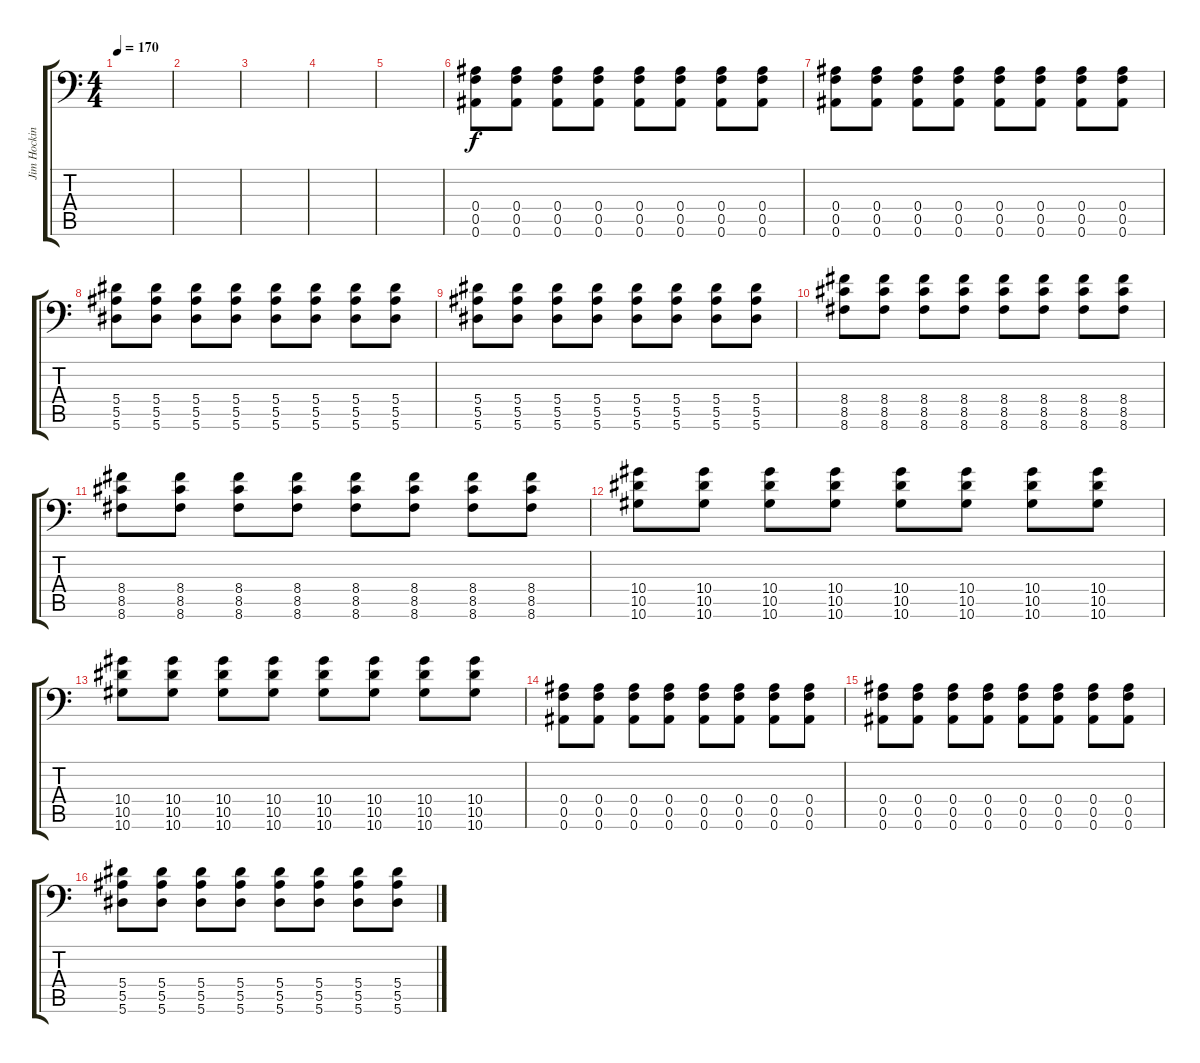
\track ("Jim Hocking - Rhythm" "Jim Hockin") {instrument overdrivenguitar}
\staff {score tabs}
\tuning (C4 G3 Eb3 Bb2 F2 Bb1) {hide}
\ts (4 4)
\tempo 170
\clef f4
\ks c
|
|
|
|
|
(0.4 0.5 0.6).8 (0.4 0.5 0.6).8 (0.4 0.5 0.6).8 (0.4 0.5 0.6).8 (0.4 0.5 0.6).8 (0.4 0.5 0.6).8 (0.4 0.5 0.6).8 (0.4 0.5 0.6).8 |
(0.4 0.5 0.6).8 (0.4 0.5 0.6).8 (0.4 0.5 0.6).8 (0.4 0.5 0.6).8 (0.4 0.5 0.6).8 (0.4 0.5 0.6).8 (0.4 0.5 0.6).8 (0.4 0.5 0.6).8 |
(5.4 5.5 5.6).8 (5.4 5.5 5.6).8 (5.4 5.5 5.6).8 (5.4 5.5 5.6).8 (5.4 5.5 5.6).8 (5.4 5.5 5.6).8 (5.4 5.5 5.6).8 (5.4 5.5 5.6).8 |
(5.4 5.5 5.6).8 (5.4 5.5 5.6).8 (5.4 5.5 5.6).8 (5.4 5.5 5.6).8 (5.4 5.5 5.6).8 (5.4 5.5 5.6).8 (5.4 5.5 5.6).8 (5.4 5.5 5.6).8 |
(8.4 8.5 8.6).8 (8.4 8.5 8.6).8 (8.4 8.5 8.6).8 (8.4 8.5 8.6).8 (8.4 8.5 8.6).8 (8.4 8.5 8.6).8 (8.4 8.5 8.6).8 (8.4 8.5 8.6).8 |
(8.4 8.5 8.6).8 (8.4 8.5 8.6).8 (8.4 8.5 8.6).8 (8.4 8.5 8.6).8 (8.4 8.5 8.6).8 (8.4 8.5 8.6).8 (8.4 8.5 8.6).8 (8.4 8.5 8.6).8 |
(10.4 10.5 10.6).8 (10.4 10.5 10.6).8 (10.4 10.5 10.6).8 (10.4 10.5 10.6).8 (10.4 10.5 10.6).8 (10.4 10.5 10.6).8 (10.4 10.5 10.6).8 (10.4 10.5 10.6).8 |
(10.4 10.5 10.6).8 (10.4 10.5 10.6).8 (10.4 10.5 10.6).8 (10.4 10.5 10.6).8 (10.4 10.5 10.6).8 (10.4 10.5 10.6).8 (10.4 10.5 10.6).8 (10.4 10.5 10.6).8 |
(0.4 0.5 0.6).8 (0.4 0.5 0.6).8 (0.4 0.5 0.6).8 (0.4 0.5 0.6).8 (0.4 0.5 0.6).8 (0.4 0.5 0.6).8 (0.4 0.5 0.6).8 (0.4 0.5 0.6).8 |
(0.4 0.5 0.6).8 (0.4 0.5 0.6).8 (0.4 0.5 0.6).8 (0.4 0.5 0.6).8 (0.4 0.5 0.6).8 (0.4 0.5 0.6).8 (0.4 0.5 0.6).8 (0.4 0.5 0.6).8 |
(5.4 5.5 5.6).8 (5.4 5.5 5.6).8 (5.4 5.5 5.6).8 (5.4 5.5 5.6).8 (5.4 5.5 5.6).8 (5.4 5.5 5.6).8 (5.4 5.5 5.6).8 (5.4 5.5 5.6).8
